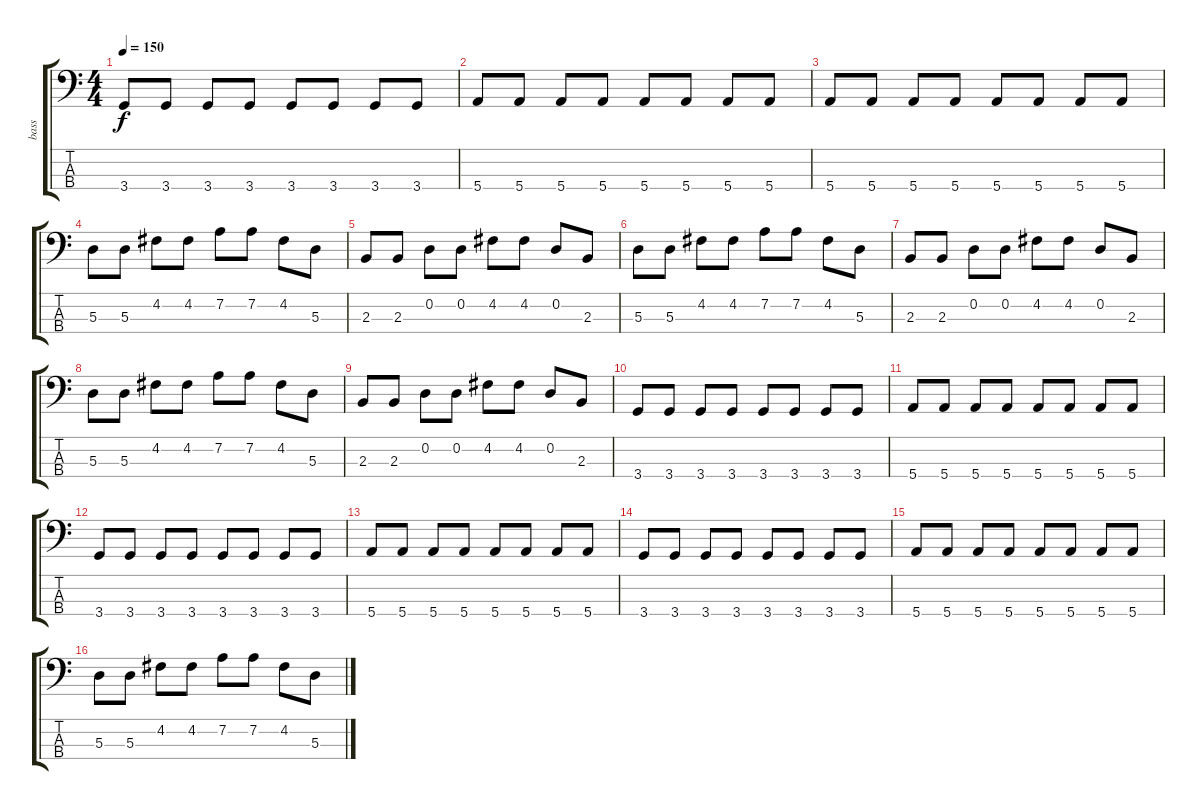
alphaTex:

\track ("bass" "bass") {instrument electricbassfinger}
\staff {score tabs}
\tuning (G2 D2 A1 E1) {hide}
\ts (4 4)
\tempo 150
\clef f4
\ks c
3.4.8{dy f} 3.4.8 3.4.8 3.4.8 3.4.8 3.4.8 3.4.8 3.4.8 |
5.4.8 5.4.8 5.4.8 5.4.8 5.4.8 5.4.8 5.4.8 5.4.8 |
5.4.8 5.4.8 5.4.8 5.4.8 5.4.8 5.4.8 5.4.8 5.4.8 |
5.3.8 5.3.8 4.2.8 4.2.8 7.2.8 7.2.8 4.2.8 5.3.8 |
2.3.8 2.3.8 0.2.8 0.2.8 4.2.8 4.2.8 0.2.8 2.3.8 |
5.3.8 5.3.8 4.2.8 4.2.8 7.2.8 7.2.8 4.2.8 5.3.8 |
2.3.8 2.3.8 0.2.8 0.2.8 4.2.8 4.2.8 0.2.8 2.3.8 |
5.3.8 5.3.8 4.2.8 4.2.8 7.2.8 7.2.8 4.2.8 5.3.8 |
2.3.8 2.3.8 0.2.8 0.2.8 4.2.8 4.2.8 0.2.8 2.3.8 |
3.4.8 3.4.8 3.4.8 3.4.8 3.4.8 3.4.8 3.4.8 3.4.8 |
5.4.8 5.4.8 5.4.8 5.4.8 5.4.8 5.4.8 5.4.8 5.4.8 |
3.4.8 3.4.8 3.4.8 3.4.8 3.4.8 3.4.8 3.4.8 3.4.8 |
5.4.8 5.4.8 5.4.8 5.4.8 5.4.8 5.4.8 5.4.8 5.4.8 |
3.4.8 3.4.8 3.4.8 3.4.8 3.4.8 3.4.8 3.4.8 3.4.8 |
5.4.8 5.4.8 5.4.8 5.4.8 5.4.8 5.4.8 5.4.8 5.4.8 |
5.3.8 5.3.8 4.2.8 4.2.8 7.2.8 7.2.8 4.2.8 5.3.8
